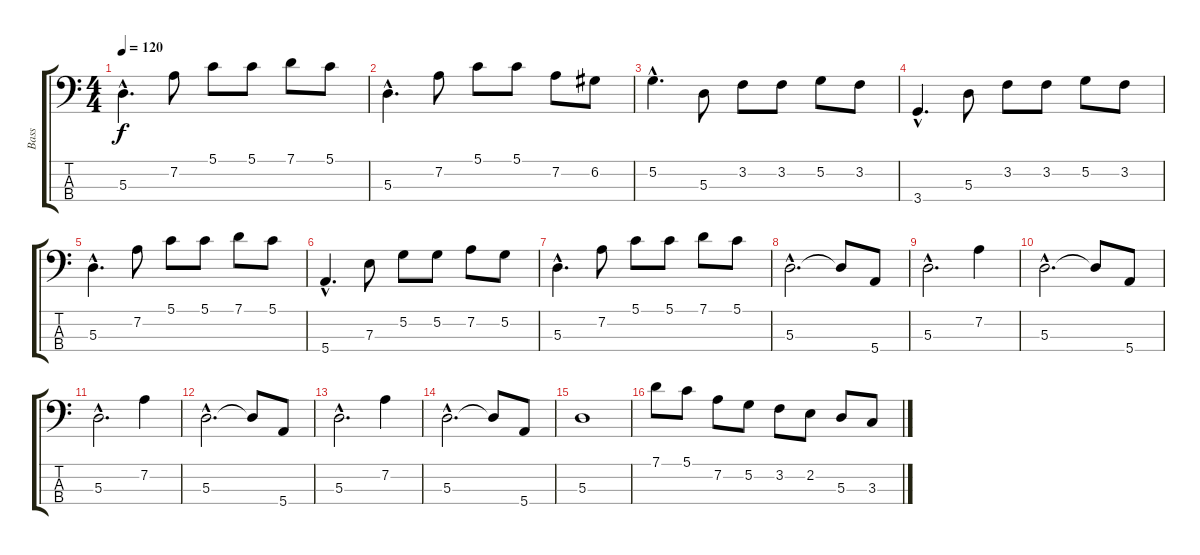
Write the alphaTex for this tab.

\track ("Bass" "Bass") {instrument electricbassfinger}
\staff {score tabs}
\tuning (G2 D2 A1 E1) {hide}
\ts (4 4)
\tempo 120
\clef f4
\ks c
5.3{hac}.4{d dy f} 7.2.8 5.1.8 5.1.8 7.1.8 5.1.8 |
5.3{hac}.4{d} 7.2.8 5.1.8 5.1.8 7.2.8 6.2.8 |
5.2{hac}.4{d} 5.3.8 3.2.8 3.2.8 5.2.8 3.2.8 |
3.4{hac}.4{d} 5.3.8 3.2.8 3.2.8 5.2.8 3.2.8 |
5.3{hac}.4{d} 7.2.8 5.1.8 5.1.8 7.1.8 5.1.8 |
5.4{hac}.4{d} 7.3.8 5.2.8 5.2.8 7.2.8 5.2.8 |
5.3{hac}.4{d} 7.2.8 5.1.8 5.1.8 7.1.8 5.1.8 |
5.3{hac}.2{d} 5.3{t}.8 5.4.8 |
5.3{hac}.2{d} 7.2.4 |
5.3{hac}.2{d} 5.3{t}.8 5.4.8 |
5.3{hac}.2{d} 7.2.4 |
5.3{hac}.2{d} 5.3{t}.8 5.4.8 |
5.3{hac}.2{d} 7.2.4 |
5.3{hac}.2{d} 5.3{t}.8 5.4.8 |
5.3.1 |
7.1.8 5.1.8 7.2.8 5.2.8 3.2.8 2.2.8 5.3.8 3.3.8
